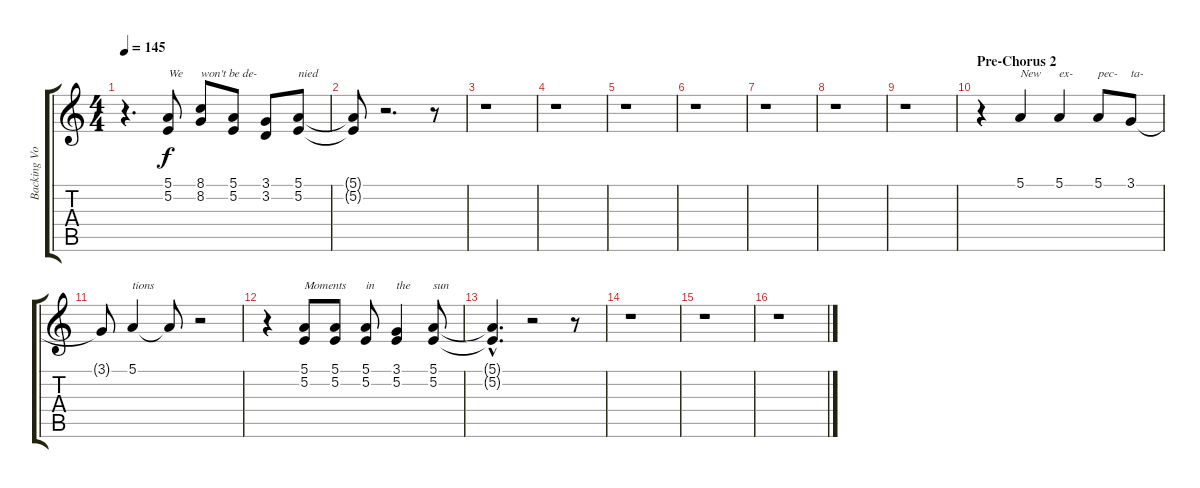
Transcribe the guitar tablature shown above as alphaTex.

\track ("Backing Vocals" "Backing Vo") {instrument pad4choir}
\staff {score tabs}
\tuning (E4 B3 G3 D3 A2 E2) {hide}
\ts (4 4)
\tempo 145
\clef g2
\ks c
r.4{d dy f} (5.1 5.2).8{txt "We"} (8.1 8.2).8{txt "won't be de-"} (5.1 5.2).8 (3.1 3.2).8 (5.1 5.2).8{txt "nied"} |
(5.1{t} 5.2{t}).8 r.2{d} r.8 |
r.1 |
r.1 |
r.1 |
r.1 |
r.1 |
r.1 |
r.1 |
\section ("" "Pre-Chorus 2")
r.4 5.1.4{txt "New"} 5.1.4{txt "ex-"} 5.1.8{txt "pec-"} 3.1.8{txt "ta-"} |
3.1{t}.8 5.1.4{txt "tions"} 5.1{t}.8 r.2 |
r.4 (5.1 5.2).8{txt "Moments"} (5.1 5.2).8 (5.1 5.2).8{txt "in"} (3.1 5.2).4{txt "the"} (5.1 5.2).8{txt "sun"} |
(5.1{hac t} 5.2{hac t}).4{d} r.2 r.8 |
r.1 |
r.1 |
r.1
